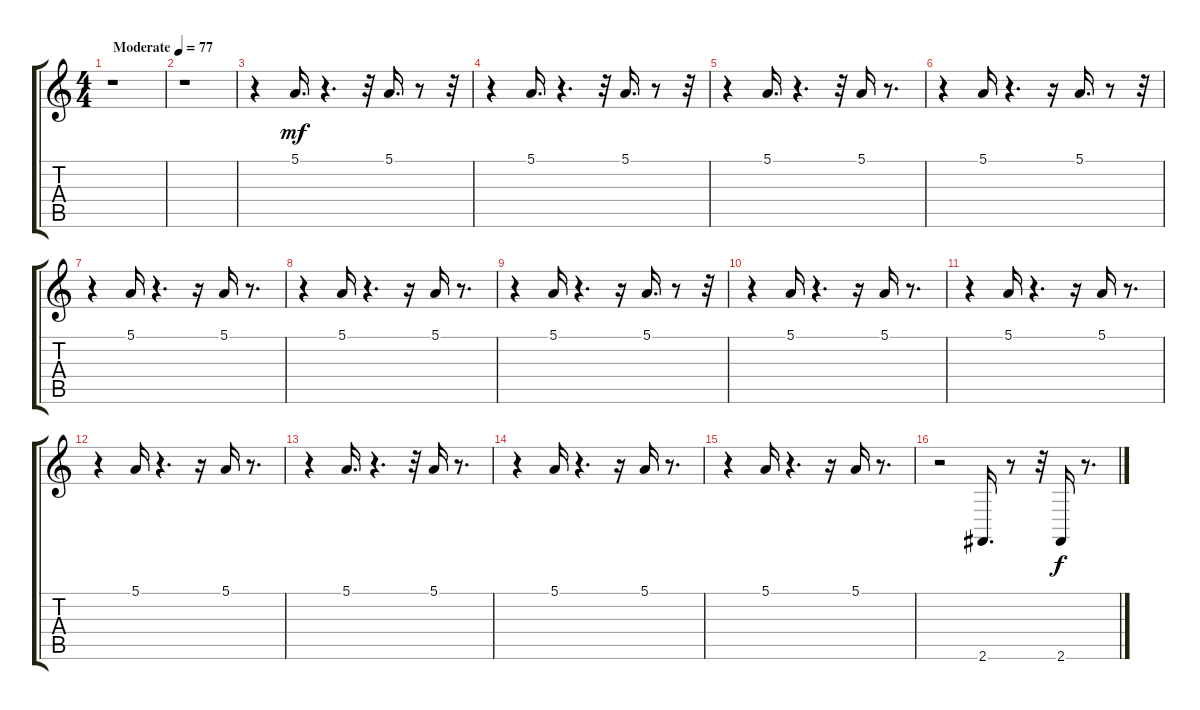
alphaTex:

\track "" {instrument electricgrandpiano}
\staff {score tabs}
\tuning (E4 B3 G3 D3 A2 E2) {hide}
\ts (4 4)
\tempo (77 "Moderate")
\clef g2
\ks c
r.1{dy mf instrument electricgrandpiano} |
r.1 |
r.4 5.1.16{d} r.4{d} r.32 5.1.16{d} r.8 r.32 |
r.4 5.1.16{d} r.4{d} r.32 5.1.16{d} r.8 r.32 |
r.4 5.1.16{d} r.4{d} r.32 5.1.16 r.8{d} |
r.4 5.1.16 r.4{d} r.16 5.1.16{d} r.8 r.32 |
r.4 5.1.16 r.4{d} r.16 5.1.16 r.8{d} |
r.4 5.1.16 r.4{d} r.16 5.1.16 r.8{d} |
r.4 5.1.16 r.4{d} r.16 5.1.16{d} r.8 r.32 |
r.4 5.1.16 r.4{d} r.16 5.1.16 r.8{d} |
r.4 5.1.16 r.4{d} r.16 5.1.16 r.8{d} |
r.4 5.1.16 r.4{d} r.16 5.1.16 r.8{d} |
r.4 5.1.16{d} r.4{d} r.32 5.1.16 r.8{d} |
r.4 5.1.16 r.4{d} r.16 5.1.16 r.8{d} |
r.4 5.1.16 r.4{d} r.16 5.1.16 r.8{d} |
r.2 2.6.16{d} r.8 r.32 2.6.16{dy f} r.8{d}
